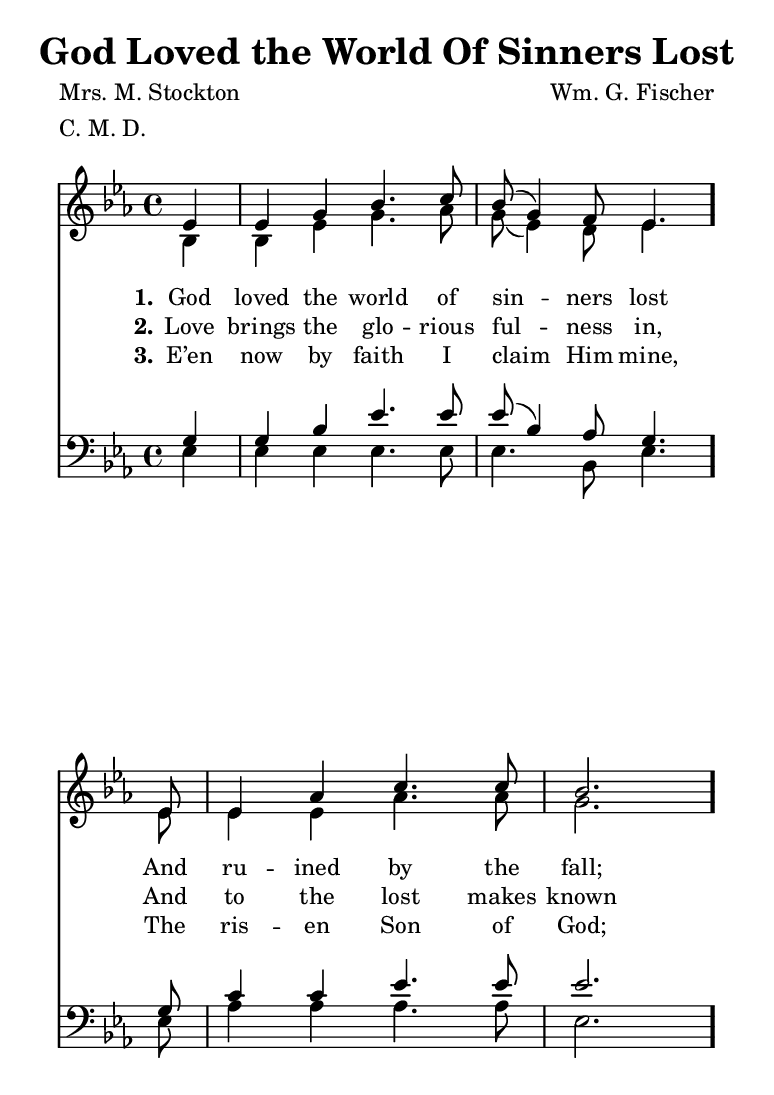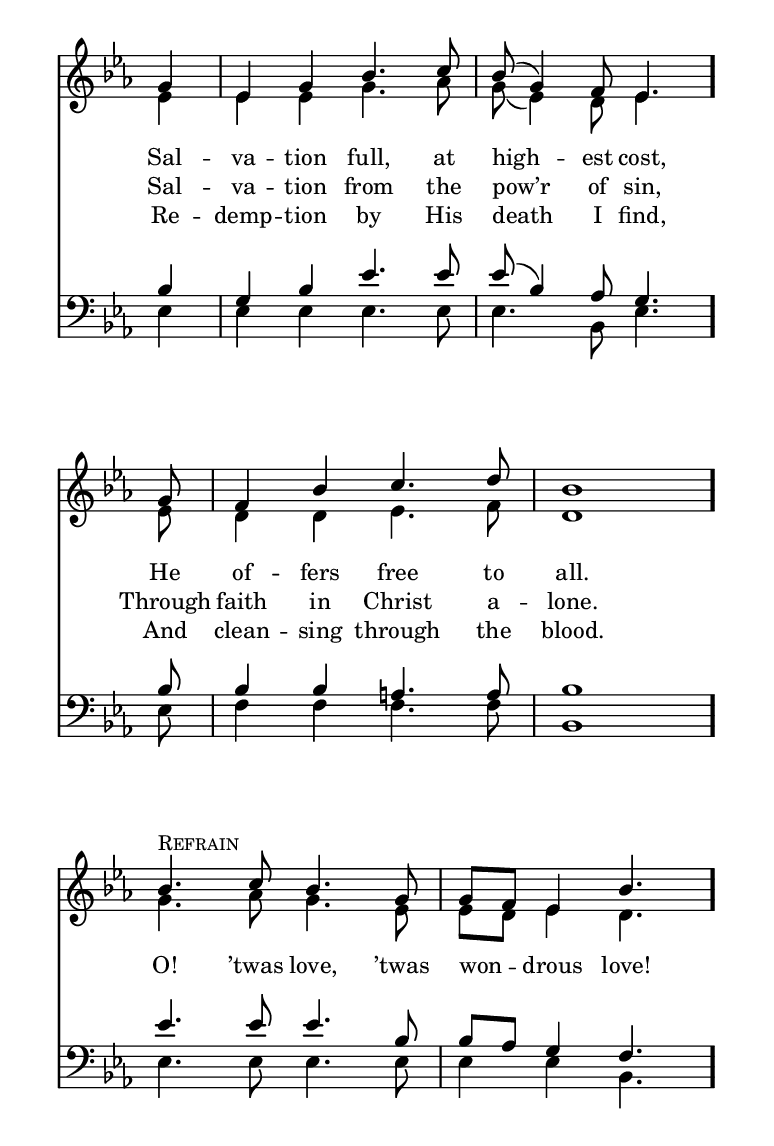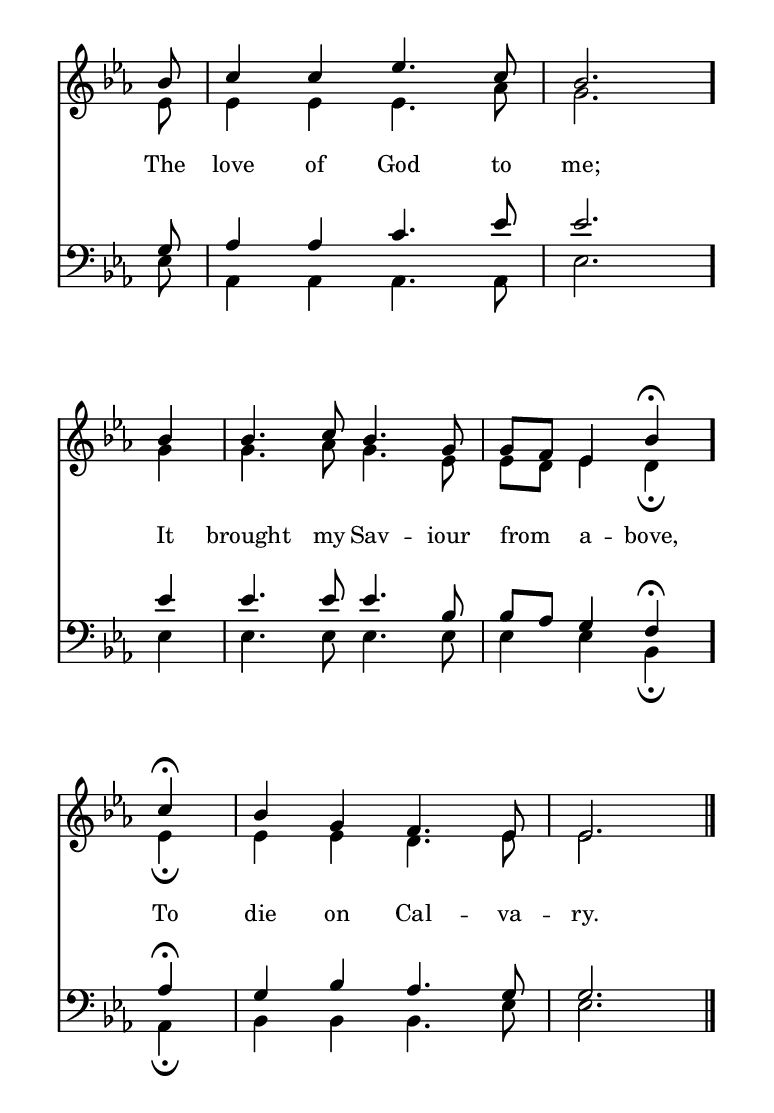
\include "common/global.ily"
\paper {
  \include "common/paper.ily"
  %ragged-bottom = ##t
  ragged-last-bottom = ##t
  %systems-per-page = ##f
  %page-count = ##f
}

\header{
  hymnnumber = "14"
  title = "God Loved the World Of Sinners Lost"
  tunename = ""
  meter = "C. M. D."
  poet = "Mrs. M. Stockton"
  composer = "Wm. G. Fischer"
  %copyright = ""
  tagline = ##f
}

% for fermata in MIDI
% TODO make four fermatas (in typesetting) two
ta = { \tempo 4=80 }
tb = { \tempo 4=40 }

patternA = { \ta c4 | c4 c4 c4. c8 | c8( c4) c8 c4. } % Line 1, 3 soprano / alto / tenor
patternB = { \ta c8 | c4 c4 c4. c8 | c2.            } % Line 2 all, Refrain line 2 all
patternC = { \ta c8 | c4 c4 c4. c8 | c1             } % Line 4 all
patternD = { \ta c4 | c4 c4 c4. c8 | c4.     c8 c4. } % Line 1, 3 bass

patternE = { \ta c4. c8 c4. c8 | c8[ c8] c4 c4. } % Refrain line 1 soprano / alto / tenor
patternF = { \ta c4 | c4. c8 c4. c8 | c8[ c8] c4 \tb c4 \fermata } % Refrain line 3 soprano / alto / tenor
patternG = { \tb c4 \fermata \ta | c4 c4 c4. c8 | c2. } % Refrain line 4 all

patternH = { \ta c4. c8 c4. c8 | c4 c4 c4. } % Refrain line 1 bass
patternI = { \ta c4 | c4. c8 c4. c8 | c4 c4 \tb c4 \fermata } % Refrain line 3 bass

global = {
  \include "common/overrides.ily"
  %\autoBeamOff
  \override Staff.TimeSignature.style = #'()
  \time 4/4
  \override Score.MetronomeMark.transparent = ##t % hide all fermata changes too
  \ta
  \key ees \major
  \partial 4
  \autoBeamOff
}

notesSoprano = {
\global
\relative c' {

  \changePitch \patternA { ees | ees g bes c | bes g f ees }
  \changePitch \patternB { ees | ees aes c c | bes         }
  \changePitch \patternA { g   | ees g bes c | bes g f ees }
  \changePitch \patternC { g   | f bes c d   | bes         }

  << s^\markup { \small \caps "Refrain" }
  \changePitch \patternE { bes c bes g | g f ees bes' } >>
  \changePitch \patternB {         bes | c c ees c   | bes          }
  \changePitch \patternF {         bes | bes c bes g | g f ees bes' }
  \changePitch \patternG {         c   | bes g f ees | ees          }

  \bar "|."

}
}

notesAlto = {
\global
\relative e' {

  \changePitch \patternA { bes | bes ees g aes   | g ees d ees }
  \changePitch \patternB { ees | ees ees aes aes | g           }
  \changePitch \patternA { ees | ees ees g aes   | g ees d ees }
  \changePitch \patternC { ees | d d ees f       | d           }

  \changePitch \patternE { g aes g ees | ees d ees d }
  \changePitch \patternB {         ees | ees ees ees aes | g           }
  \changePitch \patternF {         g   | g aes g ees     | ees d ees d }
  \changePitch \patternG {         ees | ees ees d ees   | ees         }

}
}

notesTenor = {
\global
\relative a {

  \changePitch \patternA { g   | g bes ees ees | ees bes aes g }
  \changePitch \patternB { g   | c c ees ees   | ees           }
  \changePitch \patternA { bes | g bes ees ees | ees bes aes g }
  \changePitch \patternC { bes | bes bes a a   | bes           }

  \changePitch \patternE { ees ees ees bes | bes aes g f }
  \changePitch \patternB {             g   | aes aes c ees   | ees         }
  \changePitch \patternF {             ees | ees ees ees bes | bes aes g f }
  \changePitch \patternG {             aes | g bes aes g     | g           }

}
}

notesBass = {
\global
\relative f {

  \changePitch \patternD { ees | ees ees ees ees | ees bes ees }
  \changePitch \patternB { ees | aes aes aes aes | ees }
  \changePitch \patternD { ees | ees ees ees ees | ees bes ees }
  \changePitch \patternC { ees | f f f f | bes, }

  \changePitch \patternH { ees ees ees ees | ees ees bes }
  \changePitch \patternB { ees | aes, aes aes aes | ees' }
  \changePitch \patternI { ees | ees ees ees ees | ees ees bes }
  \changePitch \patternG { aes | bes bes bes ees | ees }

}
}

Refrain = \lyricmode {

O! ’twas love, ’twas won -- drous love! \bar "."
The love of God to me; \bar "." \break
It brought my Sav -- iour from a -- bove, \bar "."
To die on Cal -- va -- ry. \bar "." \break

}

wordsA = \lyricmode {
\set stanza = "1."

God loved the world of sin -- ners lost \bar "."
And ru -- ined by the fall; \bar "." \break
Sal -- va -- tion full, at high -- est cost, \bar "."
He of -- fers free to all. \bar "." \break

}

wordsB = \lyricmode {
\set stanza = "2."

Love brings the glo -- rious ful -- ness in,
And to the lost makes known
Sal -- va -- tion from the pow’r of sin,
Through faith in Christ a -- lone.

\Refrain

}

wordsC = \lyricmode {
\set stanza = "3."

E’en now by faith I claim Him mine,
The ris -- en Son of God;
Re -- demp -- tion by His death I find,
And clean -- sing through the blood.

}


\score {
  \context ChoirStaff <<
    \context Staff = upper <<
      \set ChoirStaff.systemStartDelimiter = #'SystemStartBar
      \context Voice  = sopranos { \voiceOne << \notesSoprano >> }
      \context Voice  = altos { \voiceTwo << \notesAlto >> }
      \context Lyrics = one   \lyricsto sopranos \wordsA
      \context Lyrics = two   \lyricsto sopranos \wordsB
      \context Lyrics = three \lyricsto sopranos \wordsC
      %\context Lyrics = four  \lyricsto sopranos \wordsD
      %\context Lyrics = five  \lyricsto sopranos \wordsE
    >>
    \context Staff = men <<
      \clef bass
      \context Voice  = tenors { \voiceOne << \notesTenor >> }
      \context Voice  = basses { \voiceTwo << \notesBass >> }
    >>
  >>
  \layout {
    \include "common/layout.ily"
  }
  \midi{
    \include "common/midi.ily"
  }
}

\version "2.18.0"  % necessary for upgrading to future LilyPond versions.

% vi:set et ts=2 sw=2 ai nocindent syntax=lilypond
